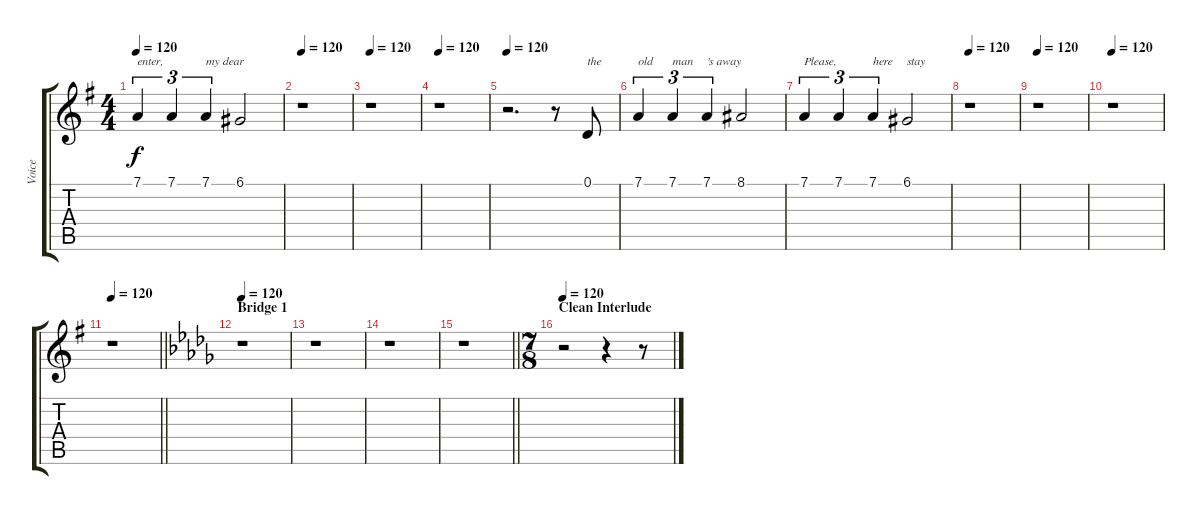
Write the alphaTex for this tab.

\track ("Voice" "Voice") {instrument lead1square}
\staff {score tabs}
\tuning (D4 A3 F3 C3 G2 D2) {hide}
\ts (4 4)
\tempo 120
\clef g2
\ks eminor
7.1.4{tu (3 2) txt "enter," dy f} 7.1.4{tu (3 2)} 7.1.4{tu (3 2) txt "my dear"} 6.1.2 |
\tempo 120
r.1 |
\tempo 120
r.1 |
\tempo 120
r.1 |
\tempo 120
r.2{d} r.8 0.1.8{txt "the"} |
7.1.4{tu (3 2) txt "old"} 7.1.4{tu (3 2) txt "man"} 7.1.4{tu (3 2) txt "'s away"} 8.1.2 |
7.1.4{tu (3 2) txt "Please,"} 7.1.4{tu (3 2)} 7.1.4{tu (3 2) txt "here"} 6.1.2{txt "stay"} |
\tempo 120
r.1 |
\tempo 120
r.1 |
\tempo 120
r.1 |
\tempo 120
\barLineRight lightlight
r.1 |
\section ("" "Bridge 1")
\tempo 120
\ks bbminor
r.1 |
r.1 |
r.1 |
\barLineRight lightlight
r.1 |
\ts (7 8)
\section ("" "Clean Interlude")
\tempo 120
r.2 r.4 r.8
